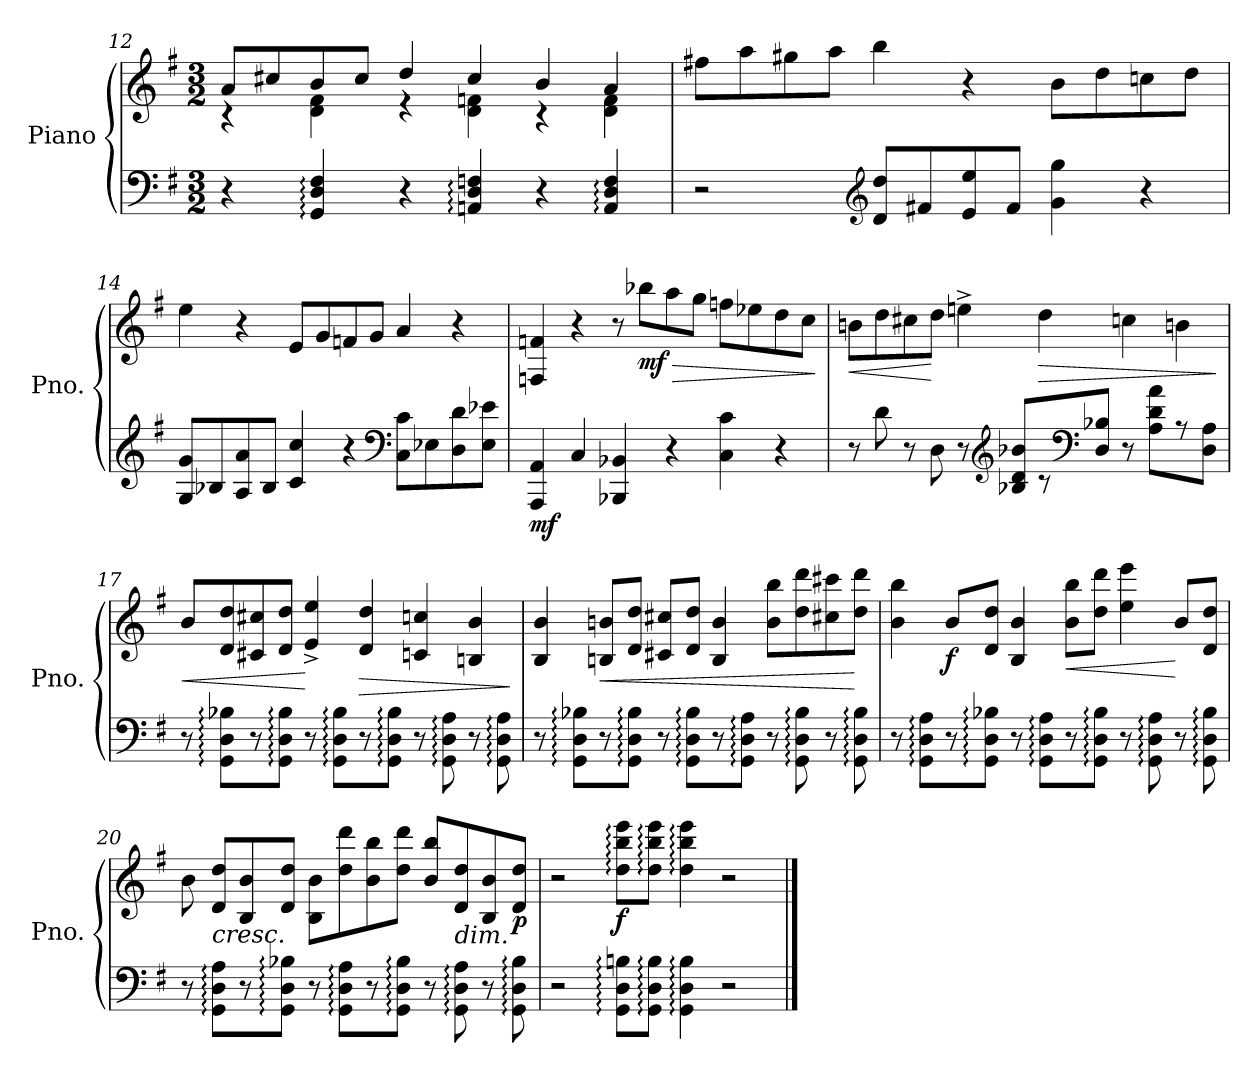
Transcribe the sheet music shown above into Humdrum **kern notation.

**kern	**kern	**dynam
*part1	*part1	*part1
*staff2	*staff1	*staff1/2
*I"Piano	*	*
*I'Pno.	*	*
*clefF4	*clefG2	*
*k[f#]	*k[f#]	*
*M3/2	*M3/2	*
=12	=12	=12
*	*^	*
4r	8a/L	4r	.
.	8cc#X/	.	.
4GG/: 4D/: 4F#/:	8b/	4d\: 4f#\:	.
.	8cc#/J	.	.
4r	4dd/	4r	.
4AAn/: 4D/: 4Fn/:	4cc#/	4d\: 4fn\:	.
4r	4b/	4r	.
4AA/: 4D/: 4F/:	4a/	4d\: 4f\:	.
*	*v	*v	*
!!LO:LB:g=z
=13	=13	=13
2r	8ff#X\L	.
.	8aa\	.
.	8gg#X\	.
.	8aa\J	.
*clefG2	*	*
8d/ 8dd/L	4bb\	.
8f#X/	.	.
8e/ 8ee/	4r	.
8f#/J	.	.
4g\ 4gg\	8b\L	.
.	8dd\	.
4r	8ccn\	.
.	8dd\J	.
=14	=14	=14
8G/ 8g/L	4ee\	.
8B-X/	.	.
8A/ 8a/	4r	.
8B-/J	.	.
4c/ 4cc/	8e/L	.
.	8g/	.
4r	8fn/	.
.	8g/J	.
*clefF4	*	*
8C\ 8c\L	4a/	.
8E-X\	.	.
8D\ 8d\	4r	.
8E-\ 8e-X\J	.	.
=15	=15	=15
!	!	!LO:DY:b=2
4AAA/ 4AA/	4Fn/ 4fn/	mf
4C/	4r	.
4BBB-X/ 4BB-X/	8r	.
!	!	!LO:HP:b
!	!	!LO:DY:n=1:b
.	8bb-X\L	> mf
4r	8aa\	.
.	8gg\J	.
4C\ 4c\	8ffn\L	.
.	8ee-X\	.
4r	8dd\	.
.	8cc\J	.
.	.	]
!!LO:LB:g=z
=16	=16	=16
!	!	!LO:HP:b
8r	8bn\L	<
8d\	8dd\	.
8r	8cc#X\	.
8D\	8dd\J	[
8r	4een^\	.
*clefG2	*	*
8B-X/ 8d/ 8b-X/L	.	.
!	!	!LO:HP:b
8r	4dd\	>
*clefF4	*	*
8D/ 8B-X/J	.	.
8r	4ccn\	.
8A\ 8d\ 8a\L	.	.
8r	4bn\	.
8D\ 8A\J	.	.
.	.	]
=17	=17	=17
!	!	!LO:HP:b
8r	8b/L	<
8GG\: 8D\: 8B-X\:L	8d/ 8dd/	.
8r	8c#X/ 8cc#X/	.
8GG\: 8D\: 8B-\:J	8d/ 8dd/J	.
8r	4e/^ 4ee/^	[
8GG\: 8D\: 8B-\:L	.	.
!	!	!LO:HP:b
8r	4d/ 4dd/	>
8GG\: 8D\: 8B-\:J	.	.
8r	4cn/ 4ccn/	.
8GG\: 8D\: 8A\:	.	.
8r	4Bn/ 4b/	.
8GG\: 8D\: 8A\:	.	.
.	.	]
=18	=18	=18
8r	4B/ 4b/	.
8GG\: 8D\: 8B-X\:L	.	.
!	!	!LO:HP:b
8r	8Bni/ 8bni/L	<
8GG\: 8D\: 8B-\:J	8d/ 8dd/J	.
8r	8c#X/ 8cc#X/L	.
8GG\: 8D\: 8B-\:L	8d/ 8dd/J	.
8r	4B/ 4b/	.
8GG\: 8D\: 8A\:J	.	.
8r	8b\ 8bb\L	.
8GG\: 8D\: 8B-\:	8dd\ 8ddd\	.
8r	8cc#X\ 8ccc#X\	.
8GG\: 8D\: 8B-\:	8dd\ 8ddd\J	[
!!LO:PB:g=z
=19	=19	=19
8r	4b\ 4bb\	.
8GG\: 8D\: 8A\:L	.	.
!	!	!LO:DY:b
8r	8b/L	f
8GG\: 8D\: 8B-X\:J	8d/ 8dd/J	.
8r	4B/ 4b/	.
8GG\: 8D\: 8A\:L	.	.
!	!	!LO:HP:b
8r	8b\ 8bb\L	<
8GG\: 8D\: 8B-\:J	8dd\ 8ddd\J	.
8r	4ee\ 4eee\	.
8GG\: 8D\: 8A\:	.	.
8r	8b/L	[
8GG\: 8D\: 8B-\:	8d/ 8dd/J	.
=20	=20	=20
8r	8b\	.
!	!LO:TX:b:i:t=cresc.	!
8GG\: 8D\: 8A\:L	8d/ 8dd/L	.
8r	8B/ 8b/	.
8GG\: 8D\: 8B-X\:J	8d/ 8dd/J	.
8r	8B\ 8b\L	.
8GG\: 8D\: 8A\:L	8dd\ 8ddd\	.
8r	8b\ 8bb\	.
8GG\: 8D\: 8B-\:J	8dd\ 8ddd\J	.
8r	8b/ 8bb/L	.
!	!LO:TX:b:i:t=dim.	!
8GG\: 8D\: 8A\:	8d/ 8dd/	.
8r	8B/ 8b/	.
!	!	!LO:DY:b
8GG\: 8D\: 8B-\:	8d/ 8dd/J	p
=21	=21	=21
2r	2r	.
!	!	!LO:DY:b
8GG\: 8D\: 8Bn\:L	8dd\: 8bb\: 8eee\:L	f
8GG\: 8D\: 8B\:J	8dd\: 8bb\: 8eee\:J	.
4GG\: 4D\: 4B\:	4dd\: 4bb\: 4eee\:	.
2r	2r	.
==	==	==
*-	*-	*-
